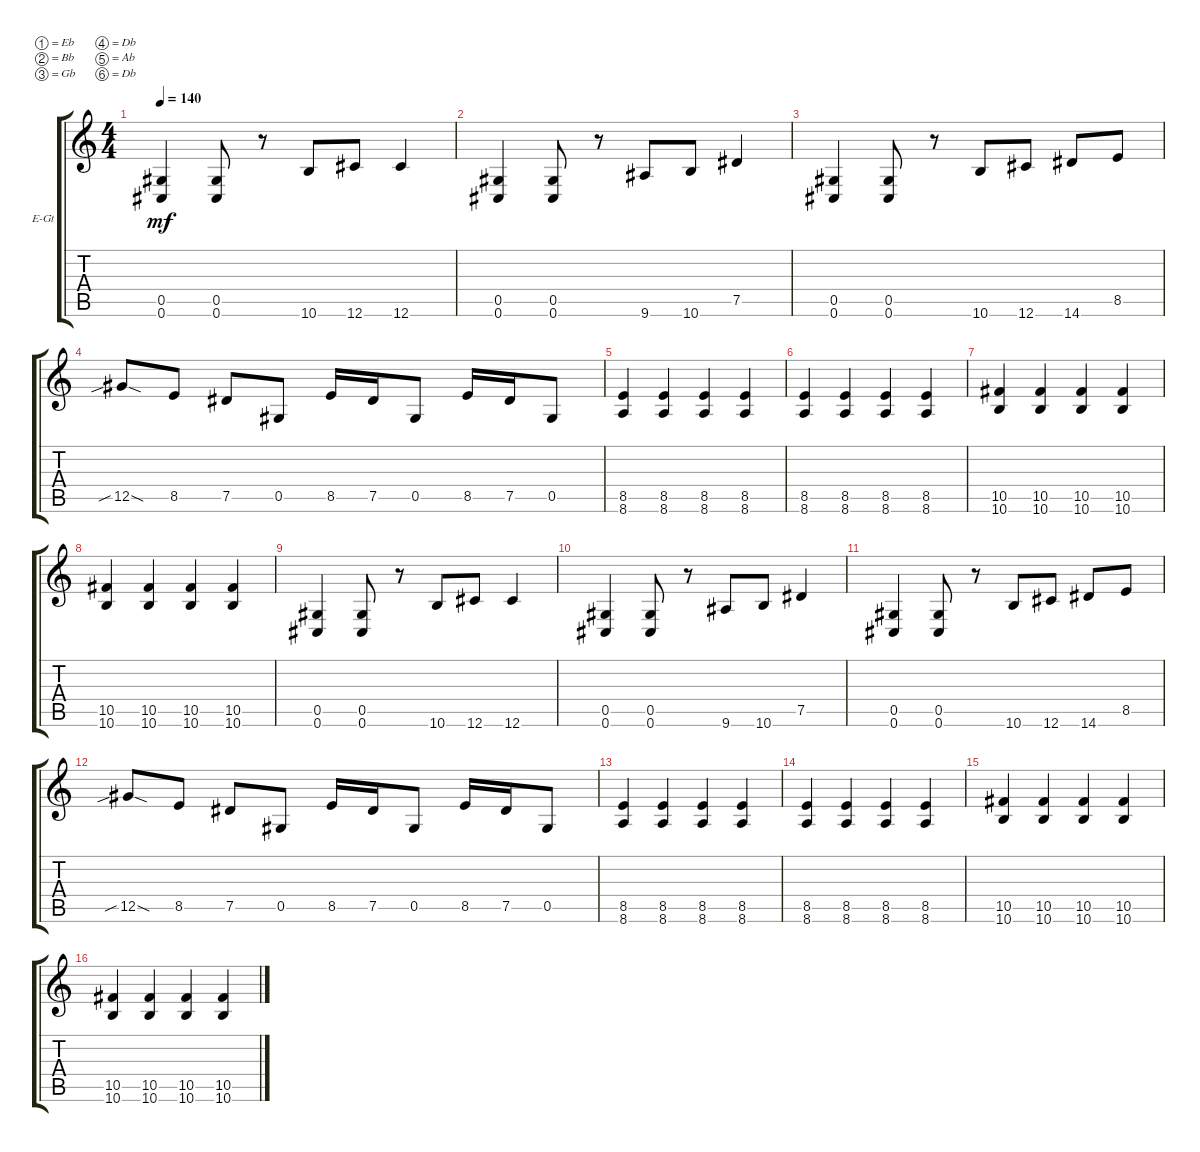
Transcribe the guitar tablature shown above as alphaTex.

\defaultSystemsLayout 4
\bracketExtendMode groupsimilarinstruments
\firstSystemTrackNameOrientation horizontal
\otherSystemsTrackNameOrientation horizontal
\track ("Electric Guitar" "E-Gt") {instrument distortionguitar}
\staff {score tabs}
\tuning (Eb4 Bb3 Gb3 Db3 Ab2 Db2)
\ts (4 4)
\tempo 140
\clef g2
\ks c
(0.6 0.5).4{dy mf} (0.6 0.5).8 r.8 10.6.8 12.6.8 12.6.4 |
(0.6 0.5).4 (0.6 0.5).8 r.8 9.6.8 10.6.8 7.5.4 |
(0.6 0.5).4 (0.6 0.5).8 r.8 10.6.8 12.6.8 14.6.8 8.5.8 |
12.5{sib sod}.8 8.5.8 7.5.8 0.5.8 8.5.16 7.5.16 0.5.8 8.5.16 7.5.16 0.5.8 |
(8.6 8.5).4 (8.6 8.5).4 (8.6 8.5).4 (8.6 8.5).4 |
(8.6 8.5).4 (8.6 8.5).4 (8.6 8.5).4 (8.6 8.5).4 |
(10.5 10.6).4 (10.5 10.6).4 (10.5 10.6).4 (10.5 10.6).4 |
(10.5 10.6).4 (10.5 10.6).4 (10.5 10.6).4 (10.5 10.6).4 |
(0.6 0.5).4 (0.6 0.5).8 r.8 10.6.8 12.6.8 12.6.4 |
(0.6 0.5).4 (0.6 0.5).8 r.8 9.6.8 10.6.8 7.5.4 |
(0.6 0.5).4 (0.6 0.5).8 r.8 10.6.8 12.6.8 14.6.8 8.5.8 |
12.5{sib sod}.8 8.5.8 7.5.8 0.5.8 8.5.16 7.5.16 0.5.8 8.5.16 7.5.16 0.5.8 |
(8.6 8.5).4 (8.6 8.5).4 (8.6 8.5).4 (8.6 8.5).4 |
(8.6 8.5).4 (8.6 8.5).4 (8.6 8.5).4 (8.6 8.5).4 |
(10.5 10.6).4 (10.5 10.6).4 (10.5 10.6).4 (10.5 10.6).4 |
(10.5 10.6).4 (10.5 10.6).4 (10.5 10.6).4 (10.5 10.6).4
